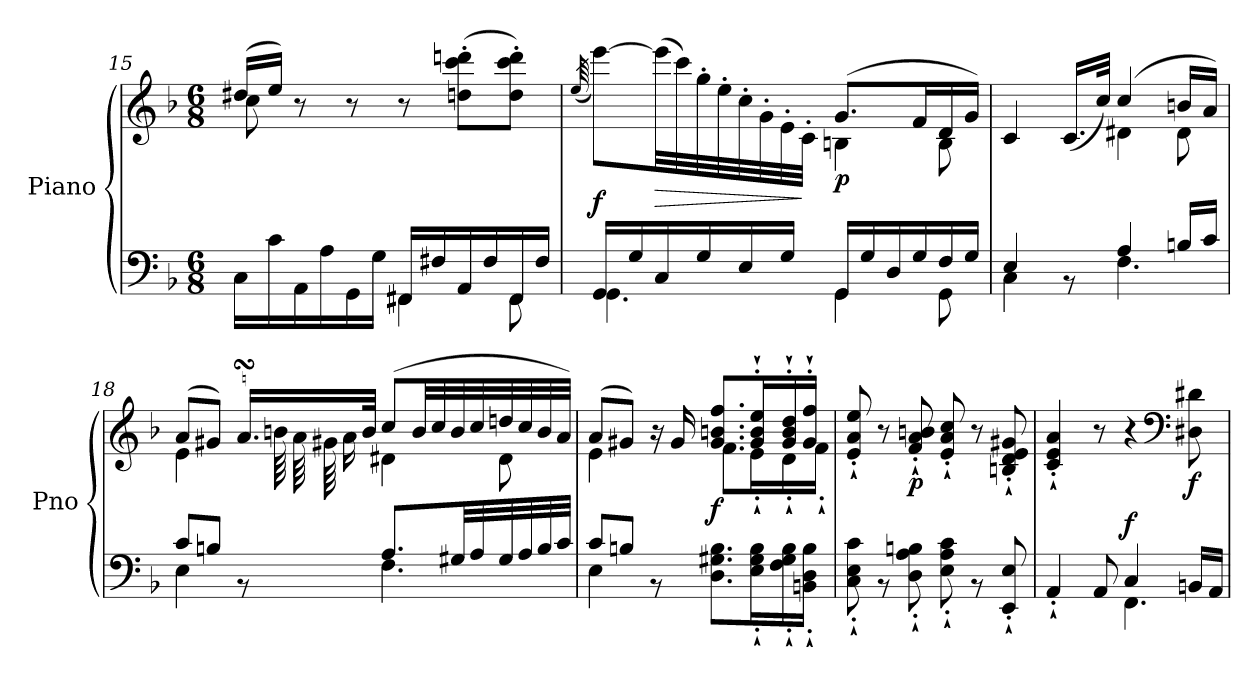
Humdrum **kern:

**kern	**kern	**dynam
*part1	*part1	*part1
*staff2	*staff1	*staff1/2
*I"Piano	*	*
*I'Pno	*	*
*clefF4	*clefG2	*
*k[b-]	*k[b-]	*
*M6/8	*M6/8	*
=15	=15	=15
*^	*^	*
*	*^	*	*	*
!	!	!	!	!	!LO:DY:b
2.ryy	16C\LL	4.ryy	(>16dd#X/LL	8cc\	other-dynamics
.	16c\	.	16ee/JJ)	.	.
.	16AA\	.	8r	2ryy	.
.	16A\	.	.	.	.
.	16GG\	.	8r	.	.
.	16G\JJ	.	.	.	.
.	16FF#X/LL	4FF#\	8r	.	.
.	16F#X/	.	.	.	.
.	16AA/	.	(>8ddn\' 8ccc\' 8dddn\'L	.	.
.	16F#/	.	.	.	.
.	16FF#/	8FF#\	8dd\' 8ccc\' 8ddd\'J)	8ryy	.
.	16F#/JJ	.	.	.	.
!!LO:LB:g=z	!!
=16	=16	=16	=16	=16	=16
.	.	.	(>64qee/	.	.
!	!	!	!	!	!LO:DY:a=2
2.ryy	16GG/LL	4.GG\	[8eee\L)	4.ryy	f
.	16G/	.	.	.	.
!	!	!	!	!	!LO:HP:b
.	16C/	.	(>32eee\LL]	.	>
.	.	.	32ccc\)	.	.
.	16G/	.	32gg'\	.	.
.	.	.	32ee'\	.	.
.	16E/	.	32cc'\	.	.
.	.	.	32g'\	.	.
.	16G/JJ	.	32e'\	.	.
.	.	.	32c'\JJJ	.	]
!	!	!	!	!	!LO:DY:b
.	16GG/LL	4GG\	(8.g/L	4Bn\	p
.	16G/	.	.	.	.
.	16D/	.	.	.	.
.	16G/	.	16f/L	.	.
.	16F/	8GG\	16d/	8B\	.
.	16G/JJ	.	16g/JJ)	.	.
=17	=17	=17	=17	=17	=17
2.ryy	4E/	4C\	4c/	4.ryy	.
.	8r	8ryy	(16.c/LL	.	.
.	.	.	32cc/JJk)	.	.
.	4A/	4.F\	(>4cc/	4d#X\	.
.	16Bn/LL	.	16bn/LL	8d#\	.
.	16c/JJ	.	16a/JJ)	.	.
=18	=18	=18	=18	=18	=18
2.ryy	8c/L	4E\	(>8a/L	4e\	.
.	8Bn/J	.	8g#X/J)	.	.
.	8r	8ryy	16.asSsS/LL	32ryy	.
*	*	*	*	*Xtuplet	*
.	.	.	.	96bn	.
.	.	.	.	96a	.
.	.	.	.	96g#	.
.	.	.	.	16a	.
.	.	.	32b/JJk	.	.
!	!	!	!	!	!LO:DY:b
.	8.A/L	4.F\	(>8cc/L	4d#X\	other-dynamics
.	.	.	32b/LL	.	.
.	.	.	32cc/	.	.
.	32G#X/LL	.	32b/	.	.
.	32A/	.	32cc/	.	.
.	32G#/	.	32ddn/	8d#\	.
.	32A/	.	32cc/	.	.
.	32B/	.	32b/	.	.
.	32c/JJJ	.	32a/JJJ)	.	.
!!LO:PB:g=z	!!
=19	=19	=19	=19	=19	=19
2.ryy	8c/L	4E\	(8a/L	4e\	.
.	8Bn/J	.	8g#X/J)	.	.
.	8r	2ryy	16r	8ryy	.
.	.	.	16g#/	.	.
!	!	!	!	!	!LO:DY:b
.	8.D\ 8.G#X\ 8.B\L	.	8.g#/ 8.bn/ 8.ff/L	8.f\L	f
.	16E\'` 16G#\'` 16B\'`L	.	16g#/'` 16b/'` 16ee/'`L	16e'`\L	.
.	16F\'` 16G#\'` 16B\'`	.	16g#/'` 16b/'` 16dd/'`	16d'`\	.
.	16BBn\'` 16D\'` 16B\'`JJ	.	16g#/'` 16ff/'`JJ	16f'`\JJ	.
*	*v	*v	*	*	*
*	*	*v	*v	*
=20	=20	=20	=20
2.ryy	8C\'` 8E\'` 8c\'`	8e/'` 8a/'` 8ee/'`	.
.	8r	8r	.
!	!	!	!LO:DY:b
.	8D\'` 8A\'` 8Bn\'`	8f/'` 8a/'` 8bn/'`	p
.	8E\'` 8A\'` 8c\'`	8e/'` 8a/'` 8cc/'`	.
.	8r	8r	.
.	8EE/'` 8E/'`	8Bn/'` 8d/'` 8e/'` 8g#X/'`	.
=21	=21	=21	=21
*	*^	*	*
2.ryy	4AA'`/	4.ryy	4c/'` 4e/'` 4a/'`	.
.	8AA/	.	8r	.
!	!	!	!	!LO:DY:a=2
.	4C/	4.FF\	4r	f
*	*	*	*clefF4	*
!	!	!	!	!LO:DY:b
.	16BBn/LL	.	8D#X\ 8d#X\	f
.	16AA/JJ	.	.	.
*v	*v	*v	*	*
=	=	=
*-	*-	*-
